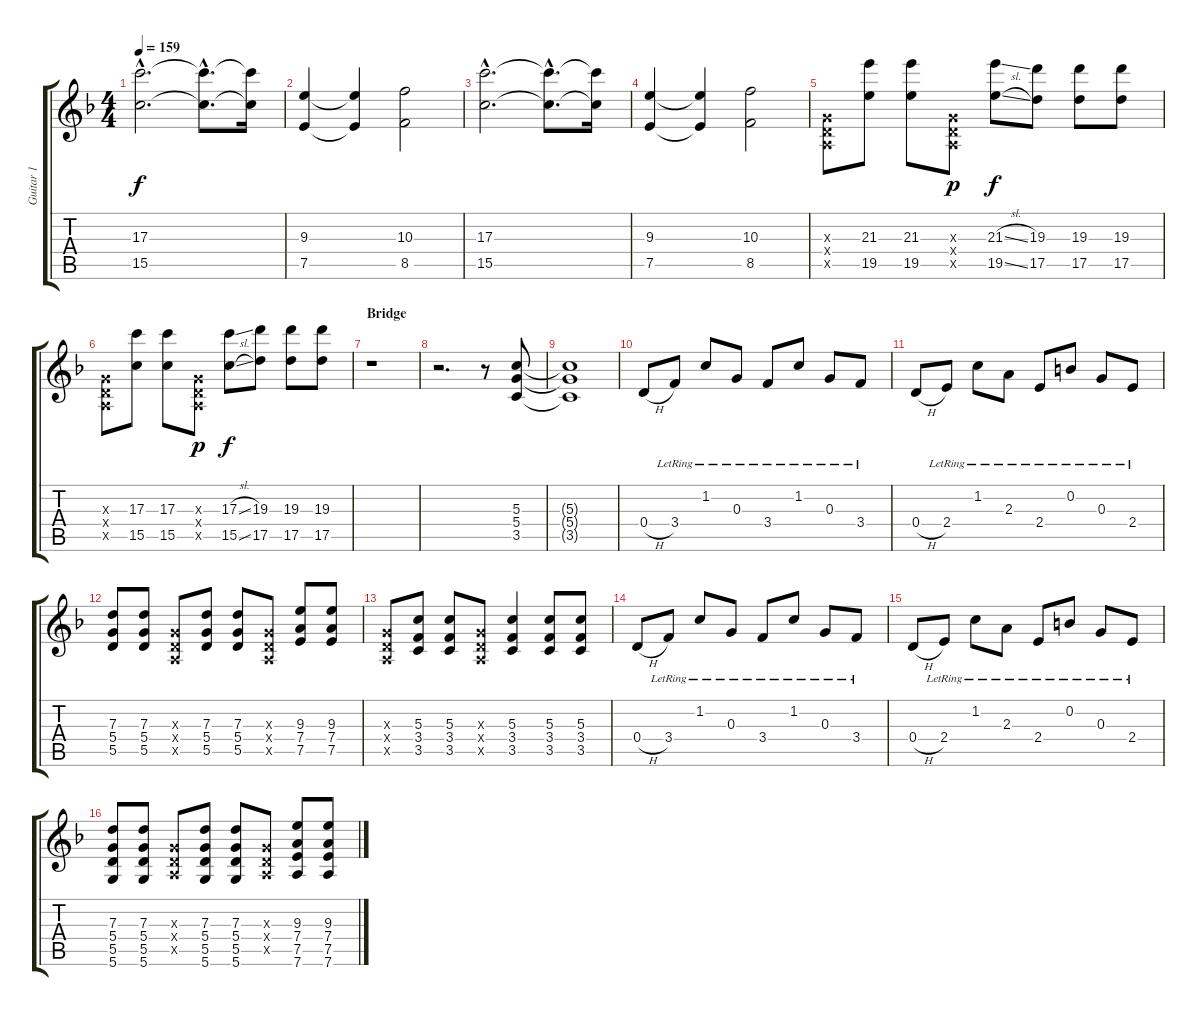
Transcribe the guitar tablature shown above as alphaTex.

\track ("Guitar 1" "Guitar 1") {instrument distortionguitar}
\staff {score tabs}
\tuning (E4 B3 G3 D3 A2 D2) {hide}
\ts (4 4)
\tempo 159
\clef g2
\ks f
(17.3{hac} 15.5{hac}).2{d dy f} (17.3{hac t} 15.5{hac t}).8{d} (17.3{t} 15.5{t}).16 |
(9.3 7.5).4 (9.3{t} 7.5{t}).4 (10.3 8.5).2 |
(17.3{hac} 15.5{hac}).2{d} (17.3{hac t} 15.5{hac t}).8{d} (17.3{t} 15.5{t}).16 |
(9.3 7.5).4 (9.3{t} 7.5{t}).4 (10.3 8.5).2 |
(0.3{x} 0.4{x} 0.5{x}).8 (21.3 19.5).8 (21.3 19.5).8 (0.3{x} 0.4{x} 0.5{x}).8{dy p} (21.3{sl} 19.5{sl}).8{dy f} (19.3 17.5).8 (19.3 17.5).8 (19.3 17.5).8 |
(0.3{x} 0.4{x} 0.5{x}).8 (17.3 15.5).8 (17.3 15.5).8 (0.3{x} 0.4{x} 0.5{x}).8{dy p} (17.3{sl} 15.5{sl}).8{dy f} (19.3 17.5).8 (19.3 17.5).8 (19.3 17.5).8 |
\section ("" "Bridge")
r.1{instrument electricguitarmuted} |
r.2{d} r.8 (5.3 5.4 3.5).8 |
(5.3{t} 5.4{t} 3.5{t}).1 |
0.4{h}.8 3.4{lr}.8 1.2{lr}.8 0.3{lr}.8 3.4{lr}.8 1.2{lr}.8 0.3{lr}.8 3.4{lr}.8 |
0.4{h}.8 2.4{lr}.8 1.2{lr}.8 2.3{lr}.8 2.4{lr}.8 0.2{lr}.8 0.3{lr}.8 2.4{lr}.8 |
(7.3 5.4 5.5).8 (7.3 5.4 5.5).8 (0.3{x} 0.4{x} 0.5{x}).8 (7.3 5.4 5.5).8 (7.3 5.4 5.5).8 (0.3{x} 0.4{x} 0.5{x}).8 (9.3 7.4 7.5).8 (9.3 7.4 7.5).8 |
(0.3{x} 0.4{x} 0.5{x}).8 (5.3 3.4 3.5).8 (5.3 3.4 3.5).8 (0.3{x} 0.4{x} 0.5{x}).8 (5.3 3.4 3.5).4 (5.3 3.4 3.5).8 (5.3 3.4 3.5).8 |
0.4{h}.8 3.4{lr}.8 1.2{lr}.8 0.3{lr}.8 3.4{lr}.8 1.2{lr}.8 0.3{lr}.8 3.4{lr}.8 |
0.4{h}.8 2.4{lr}.8 1.2{lr}.8 2.3{lr}.8 2.4{lr}.8 0.2{lr}.8 0.3{lr}.8 2.4{lr}.8 |
(7.3 5.4 5.5 5.6).8 (7.3 5.4 5.5 5.6).8 (0.3{x} 0.4{x} 0.5{x}).8 (7.3 5.4 5.5 5.6).8 (7.3 5.4 5.5 5.6).8 (0.3{x} 0.4{x} 0.5{x}).8 (9.3 7.4 7.5 7.6).8 (9.3 7.4 7.5 7.6).8
